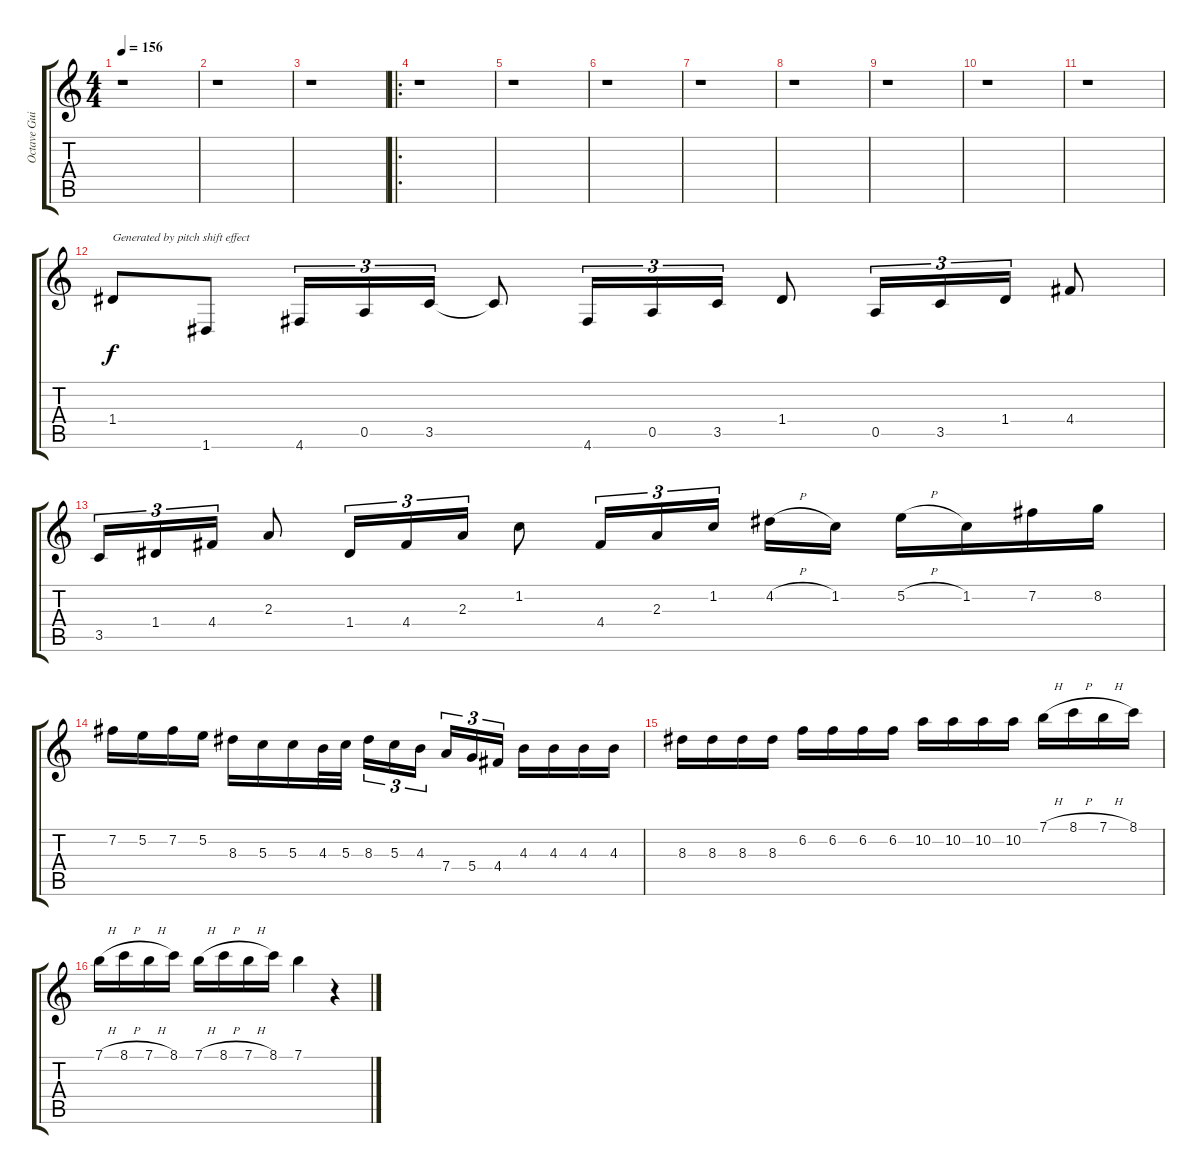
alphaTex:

\track ("Octave Guitar" "Octave Gui") {instrument overdrivenguitar}
\staff {score tabs}
\tuning (E4 B3 G3 D3 A2 D2) {hide}
\ts (4 4)
\tempo 156
\clef g2
\ks c
r.1{dy f} |
r.1 |
r.1 |
\ro
r.1 |
r.1 |
r.1 |
r.1 |
r.1 |
r.1 |
r.1 |
r.1 |
1.4.8{txt "Generated by pitch shift effect"} 1.6.8 4.6.16{tu (3 2)} 0.5.16{tu (3 2)} 3.5.16{tu (3 2)} 3.5{t}.8 4.6.16{tu (3 2)} 0.5.16{tu (3 2)} 3.5.16{tu (3 2)} 1.4.8 0.5.16{tu (3 2)} 3.5.16{tu (3 2)} 1.4.16{tu (3 2)} 4.4.8 |
3.5.16{tu (3 2)} 1.4.16{tu (3 2)} 4.4.16{tu (3 2)} 2.3.8 1.4.16{tu (3 2)} 4.4.16{tu (3 2)} 2.3.16{tu (3 2)} 1.2.8 4.4.16{tu (3 2)} 2.3.16{tu (3 2)} 1.2.16{tu (3 2)} 4.2{h}.16 1.2.16 5.2{h}.16 1.2.16 7.2.16 8.2.16 |
7.2.16 5.2.16 7.2.16 5.2.16 8.3.16 5.3.16 5.3.16 4.3.32 5.3.32 8.3.16{tu (3 2)} 5.3.16{tu (3 2)} 4.3.16{tu (3 2)} 7.4.16{tu (3 2)} 5.4.16{tu (3 2)} 4.4.16{tu (3 2)} 4.3.16 4.3.16 4.3.16 4.3.16 |
8.3.16 8.3.16 8.3.16 8.3.16 6.2.16 6.2.16 6.2.16 6.2.16 10.2.16 10.2.16 10.2.16 10.2.16 7.1{h}.16 8.1{h}.16 7.1{h}.16 8.1.16 |
7.1{h}.16 8.1{h}.16 7.1{h}.16 8.1.16 7.1{h}.16 8.1{h}.16 7.1{h}.16 8.1.16 7.1.4 r.4
